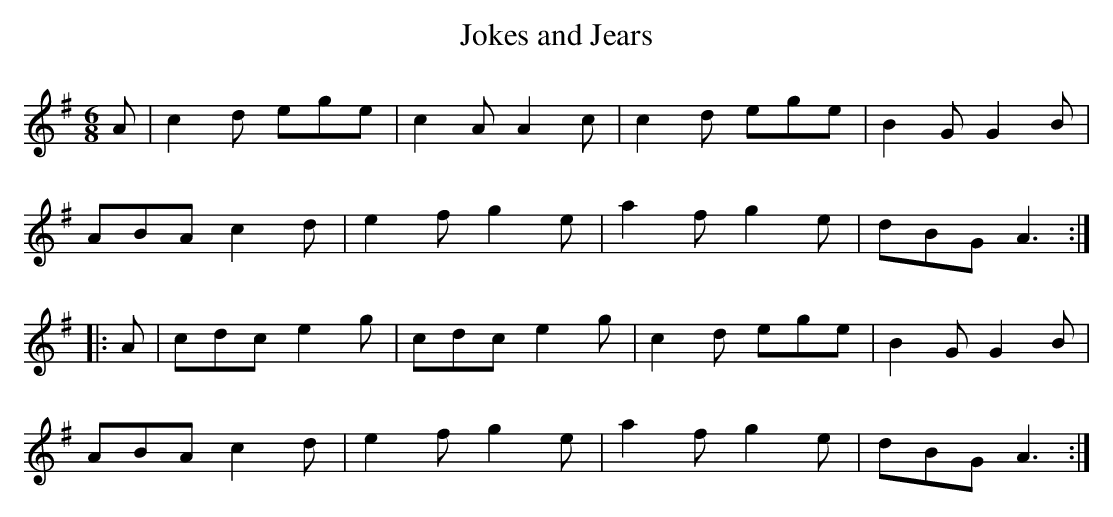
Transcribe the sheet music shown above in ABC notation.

X:1
T:Jokes and Jears
M:6/8
L:1/8
K:Ador
A|c2d ege|c2A A2c|c2d ege|B2G G2B|
ABA c2d|e2f g2e|a2f g2e|dBG A3:|
|:A|cdc e2g|cdc e2g|c2d ege|B2G G2B|
ABA c2d|e2f g2e|a2f g2e|dBG A3:|]
